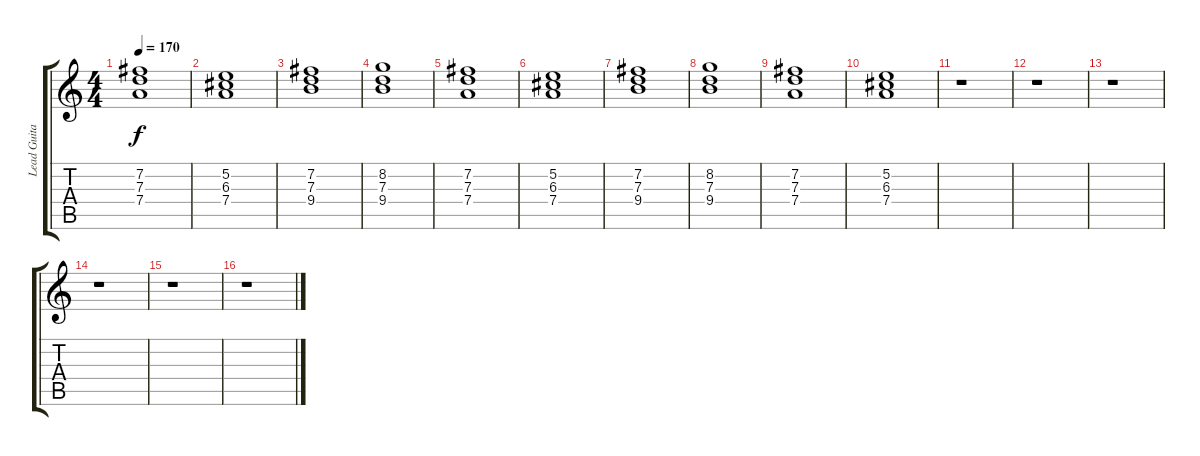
\track ("Lead Guitar" "Lead Guita") {instrument distortionguitar}
\staff {score tabs}
\tuning (E4 B3 G3 D3 A2 E2) {hide}
\ts (4 4)
\tempo 170
\clef g2
\ks c
(7.2 7.3 7.4).1{dy f} |
(5.2 6.3 7.4).1 |
(7.2 7.3 9.4).1{volume 12 instrument distortionguitar} |
(8.2 7.3 9.4).1 |
(7.2 7.3 7.4).1 |
(5.2 6.3 7.4).1 |
(7.2 7.3 9.4).1 |
(8.2 7.3 9.4).1 |
(7.2 7.3 7.4).1 |
(5.2 6.3 7.4).1 |
r.1 |
r.1 |
r.1 |
r.1 |
r.1 |
r.1
